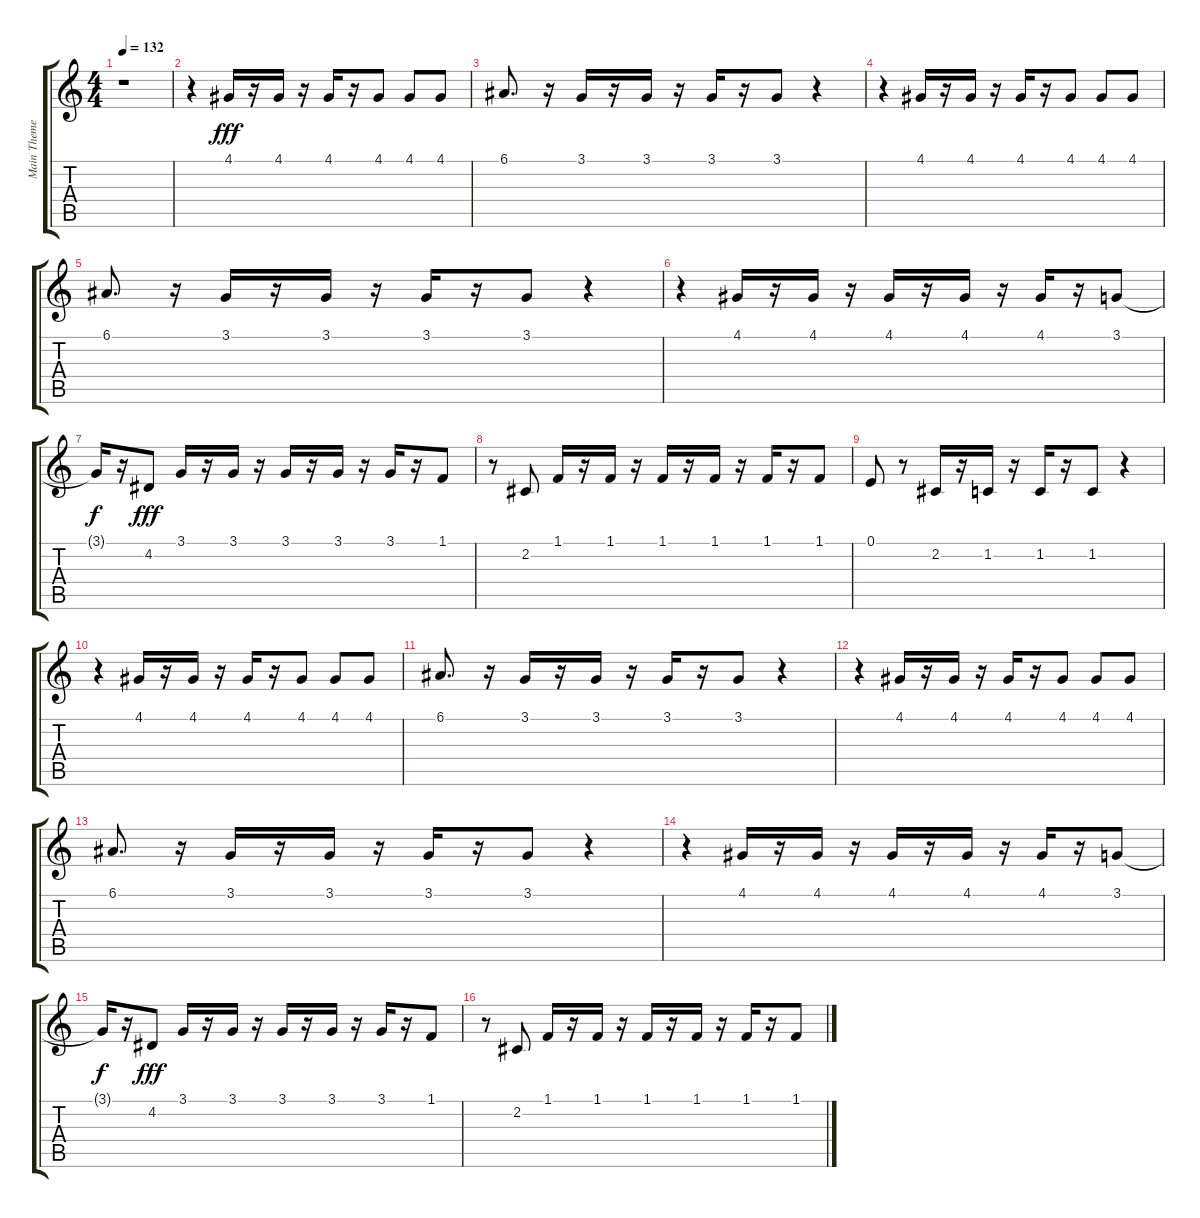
\track ("Main Theme" "Main Theme") {instrument altosax}
\staff {score tabs}
\tuning (E4 B3 G3 D3 A2 E2) {hide}
\ts (4 4)
\tempo 132
\clef g2
\ks c
r.1{dy fff} |
r.4 4.1.16 r.16 4.1.16 r.16 4.1.16 r.16 4.1.8 4.1.8 4.1.8 |
6.1.8{d} r.16 3.1.16 r.16 3.1.16 r.16 3.1.16 r.16 3.1.8 r.4 |
r.4 4.1.16 r.16 4.1.16 r.16 4.1.16 r.16 4.1.8 4.1.8 4.1.8 |
6.1.8{d} r.16 3.1.16 r.16 3.1.16 r.16 3.1.16 r.16 3.1.8 r.4 |
r.4 4.1.16 r.16 4.1.16 r.16 4.1.16 r.16 4.1.16 r.16 4.1.16 r.16 3.1.8 |
3.1{t}.16{dy f} r.16 4.2.8{dy fff} 3.1.16 r.16 3.1.16 r.16 3.1.16 r.16 3.1.16 r.16 3.1.16 r.16 1.1.8 |
r.8 2.2.8 1.1.16 r.16 1.1.16 r.16 1.1.16 r.16 1.1.16 r.16 1.1.16 r.16 1.1.8 |
0.1.8 r.8 2.2.16 r.16 1.2.16 r.16 1.2.16 r.16 1.2.8 r.4 |
r.4 4.1.16 r.16 4.1.16 r.16 4.1.16 r.16 4.1.8 4.1.8 4.1.8 |
6.1.8{d} r.16 3.1.16 r.16 3.1.16 r.16 3.1.16 r.16 3.1.8 r.4 |
r.4 4.1.16 r.16 4.1.16 r.16 4.1.16 r.16 4.1.8 4.1.8 4.1.8 |
6.1.8{d} r.16 3.1.16 r.16 3.1.16 r.16 3.1.16 r.16 3.1.8 r.4 |
r.4 4.1.16 r.16 4.1.16 r.16 4.1.16 r.16 4.1.16 r.16 4.1.16 r.16 3.1.8 |
3.1{t}.16{dy f} r.16 4.2.8{dy fff} 3.1.16 r.16 3.1.16 r.16 3.1.16 r.16 3.1.16 r.16 3.1.16 r.16 1.1.8 |
r.8 2.2.8 1.1.16 r.16 1.1.16 r.16 1.1.16 r.16 1.1.16 r.16 1.1.16 r.16 1.1.8
